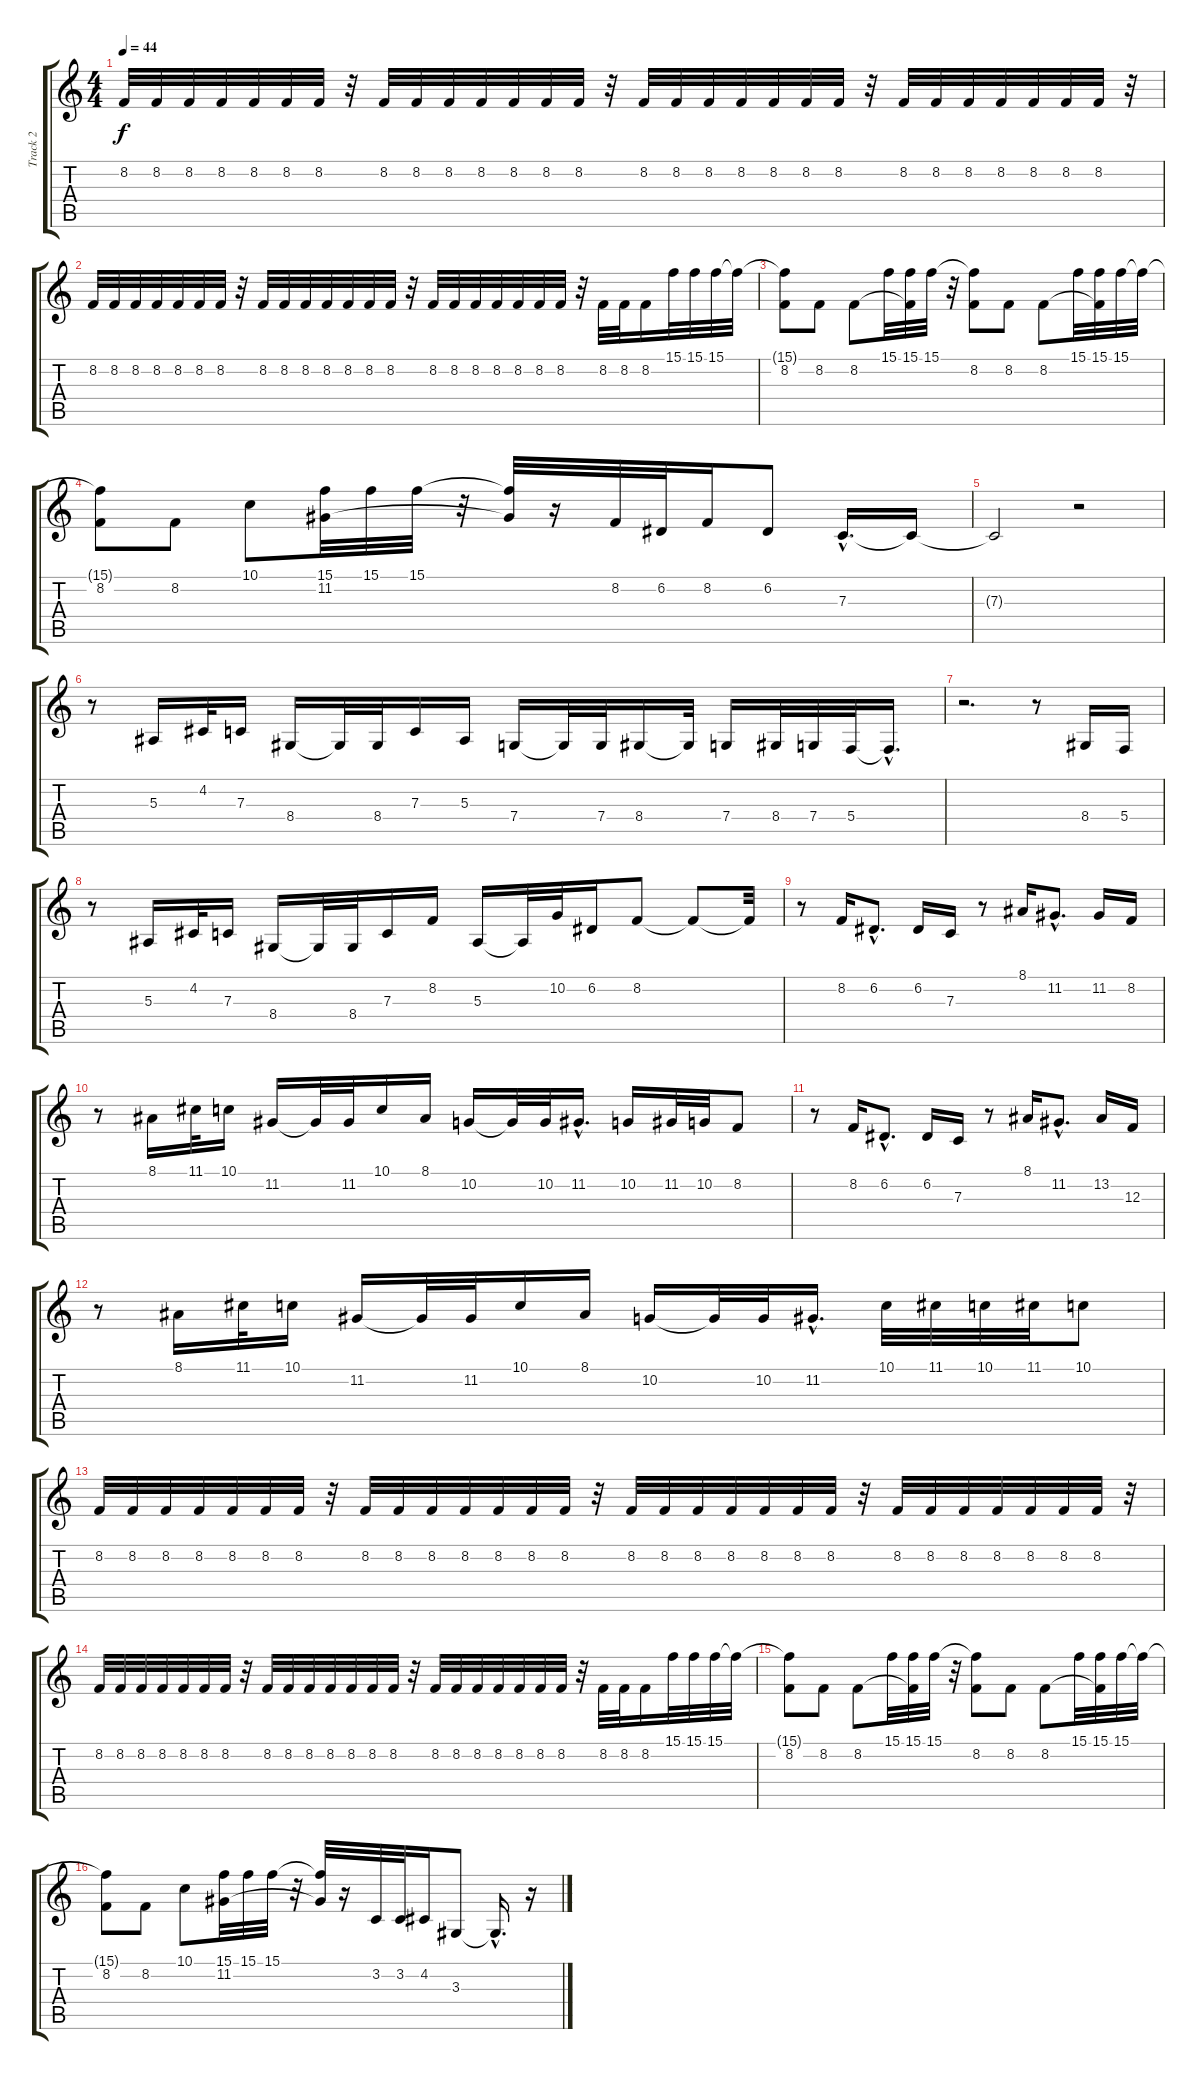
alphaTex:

\track ("Track 2" "Track 2") {instrument clarinet}
\staff {score tabs}
\tuning (D4 A3 F3 C3 G2 C2) {hide}
\ts (4 4)
\tempo 44
\clef g2
\ks c
8.2.32{dy f} 8.2.32 8.2.32 8.2.32 8.2.32 8.2.32 8.2.32 r.32 8.2.32 8.2.32 8.2.32 8.2.32 8.2.32 8.2.32 8.2.32 r.32 8.2.32 8.2.32 8.2.32 8.2.32 8.2.32 8.2.32 8.2.32 r.32 8.2.32 8.2.32 8.2.32 8.2.32 8.2.32 8.2.32 8.2.32 r.32 |
8.2.32 8.2.32 8.2.32 8.2.32 8.2.32 8.2.32 8.2.32 r.32 8.2.32 8.2.32 8.2.32 8.2.32 8.2.32 8.2.32 8.2.32 r.32 8.2.32 8.2.32 8.2.32 8.2.32 8.2.32 8.2.32 8.2.32 r.32 8.2.32 8.2.32 8.2.16 15.1.32 15.1.32 15.1.32 15.1{t}.32 |
(15.1{t} 8.2).8 8.2.8 8.2.8 15.1.32 (15.1 8.2{t}).32 15.1.32 r.32 (15.1{t} 8.2).8 8.2.8 8.2.8 15.1.32 (15.1 8.2{t}).32 15.1.32 15.1{t}.32 |
(15.1{t} 8.2).8 8.2.8 10.1.8 (15.1 11.2).32 15.1.32 15.1.32 r.32 (15.1{t} 11.2{t}).32 r.16 8.2.32 6.2.32 8.2.16 6.2.8 7.3{hac}.16{d} 7.3{t}.16 |
7.3{t}.2 r.2 |
r.8 5.3.16 4.2.32 7.3.16 8.4.16 8.4{t}.32 8.4.32 7.3.16 5.3.16 7.4.16 7.4{t}.32 7.4.32 8.4.16 8.4{t}.32 7.4.16 8.4.32 7.4.32 5.4.32 5.4{hac t}.16{d} |
r.2{d} r.8 8.4.16 5.4.16 |
r.8 5.3.16 4.2.32 7.3.16 8.4.16 8.4{t}.32 8.4.32 7.3.16 8.2.16 5.3.16 5.3{t}.32 10.2.32 6.2.16 8.2.8 8.2{t}.8 8.2{t}.32 |
r.8 8.2.16{volume 13} 6.2{hac}.8{d} 6.2.16 7.3.16 r.8 8.1.16 11.2{hac}.8{d} 11.2.16 8.2.16 |
r.8 8.1.16 11.1.32 10.1.16 11.2.16 11.2{t}.32 11.2.32 10.1.16 8.1.16 10.2.16 10.2{t}.32 10.2.32 11.2{hac}.16{d} 10.2.16 11.2.32 10.2.32 8.2.8 |
r.8 8.2.16 6.2{hac}.8{d} 6.2.16 7.3.16 r.8 8.1.16 11.2{hac}.8{d} 13.2.16 12.3.16 |
r.8 8.1.16 11.1.32 10.1.16 11.2.16 11.2{t}.32 11.2.32 10.1.16 8.1.16 10.2.16 10.2{t}.32 10.2.32 11.2{hac}.16{d} 10.1.32 11.1.32 10.1.32 11.1.32 10.1.8 |
8.2.32 8.2.32 8.2.32 8.2.32 8.2.32 8.2.32 8.2.32 r.32 8.2.32 8.2.32 8.2.32 8.2.32 8.2.32 8.2.32 8.2.32 r.32 8.2.32 8.2.32 8.2.32 8.2.32 8.2.32 8.2.32 8.2.32 r.32 8.2.32 8.2.32 8.2.32 8.2.32 8.2.32 8.2.32 8.2.32 r.32 |
8.2.32 8.2.32 8.2.32 8.2.32 8.2.32 8.2.32 8.2.32 r.32 8.2.32 8.2.32 8.2.32 8.2.32 8.2.32 8.2.32 8.2.32 r.32 8.2.32 8.2.32 8.2.32 8.2.32 8.2.32 8.2.32 8.2.32 r.32 8.2.32 8.2.32 8.2.16 15.1.32 15.1.32 15.1.32 15.1{t}.32 |
(15.1{t} 8.2).8 8.2.8 8.2.8 15.1.32 (15.1 8.2{t}).32 15.1.32 r.32 (15.1{t} 8.2).8 8.2.8 8.2.8 15.1.32 (15.1 8.2{t}).32 15.1.32 15.1{t}.32 |
(15.1{t} 8.2).8 8.2.8 10.1.8 (15.1 11.2).32 15.1.32 15.1.32 r.32 (15.1{t} 11.2{t}).32 r.16 3.2.32 3.2.32 4.2.16 3.3.8 3.3{hac t}.16{d} r.16
